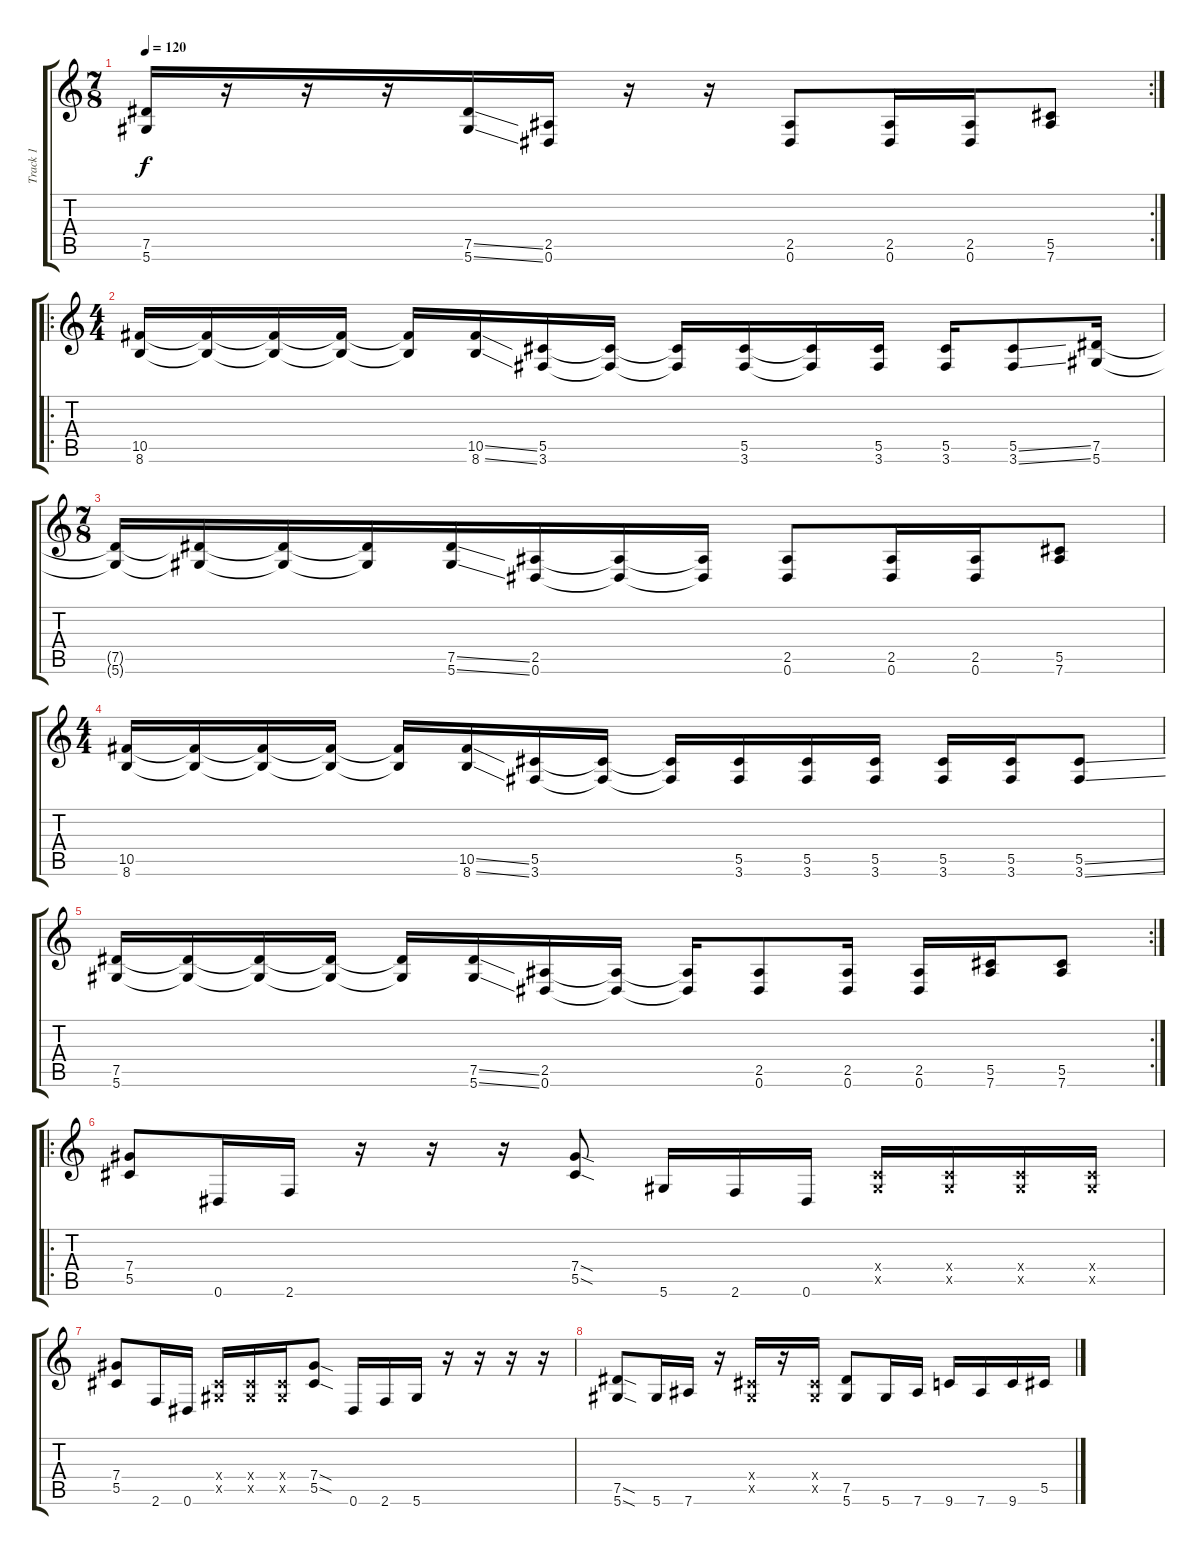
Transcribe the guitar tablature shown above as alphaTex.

\track ("Track 1" "Track 1") {instrument distortionguitar}
\staff {score tabs}
\tuning (Eb4 Bb3 Gb3 Db3 Ab2 Eb2) {hide}
\rc 2
\ts (7 8)
\tempo 120
\clef g2
\ks c
(7.5 5.6).16{dy f} r.16 r.16 r.16 (7.5{ss} 5.6{ss}).16 (2.5 0.6).16 r.16 r.16 (2.5 0.6).8 (2.5 0.6).16 (2.5 0.6).16 (5.5 7.6).8 |
\ro
\ts (4 4)
(10.5 8.6).16 (10.5{t} 8.6{t}).16 (10.5{t} 8.6{t}).16 (10.5{t} 8.6{t}).16 (10.5{t} 8.6{t}).16 (10.5{ss} 8.6{ss}).16 (5.5 3.6).16 (5.5{t} 3.6{t}).16 (5.5{t} 3.6{t}).16 (5.5 3.6).16 (5.5{t} 3.6{t}).16 (5.5 3.6).16 (5.5 3.6).16 (5.5{ss} 3.6{ss}).8 (7.5 5.6).16 |
\ts (7 8)
(7.5{t} 5.6{t}).16 (7.5{t} 5.6{t}).16 (7.5{t} 5.6{t}).16 (7.5{t} 5.6{t}).16 (7.5{ss} 5.6{ss}).16 (2.5 0.6).16 (2.5{t} 0.6{t}).16 (2.5{t} 0.6{t}).16 (2.5 0.6).8 (2.5 0.6).16 (2.5 0.6).16 (5.5 7.6).8 |
\ts (4 4)
(10.5 8.6).16 (10.5{t} 8.6{t}).16 (10.5{t} 8.6{t}).16 (10.5{t} 8.6{t}).16 (10.5{t} 8.6{t}).16 (10.5{ss} 8.6{ss}).16 (5.5 3.6).16 (5.5{t} 3.6{t}).16 (5.5{t} 3.6{t}).16 (5.5 3.6).16 (5.5 3.6).16 (5.5 3.6).16 (5.5 3.6).16 (5.5 3.6).16 (5.5{ss} 3.6{ss}).8 |
\rc 2
(7.5 5.6).16 (7.5{t} 5.6{t}).16 (7.5{t} 5.6{t}).16 (7.5{t} 5.6{t}).16 (7.5{t} 5.6{t}).16 (7.5{ss} 5.6{ss}).16 (2.5 0.6).16 (2.5{t} 0.6{t}).16 (2.5{t} 0.6{t}).16 (2.5 0.6).8 (2.5 0.6).16 (2.5 0.6).16 (5.5 7.6).16 (5.5 7.6).8 |
\ro
(7.4 5.5).8 0.6.16 2.6.16 r.16 r.16 r.16 (7.4{sod} 5.5{sod}).8 5.6.16 2.6.16 0.6.16 (0.4{x} 0.5{x}).16 (0.4{x} 0.5{x}).16 (0.4{x} 0.5{x}).16 (0.4{x} 0.5{x}).16 |
(7.4 5.5).8 2.6.16 0.6.16 (0.4{x} 0.5{x}).16 (0.4{x} 0.5{x}).16 (0.4{x} 0.5{x}).16 (7.4{sod} 5.5{sod}).8 0.6.16 2.6.16 5.6.16 r.16 r.16 r.16 r.16 |
(7.5{sod} 5.6{sod}).8 5.6.16 7.6.16 r.16 (0.4{x} 0.5{x}).16 r.16 (0.4{x} 0.5{x}).16 (7.5 5.6).8 5.6.16 7.6.16 9.6.16 7.6.16 9.6.16 5.5.16
